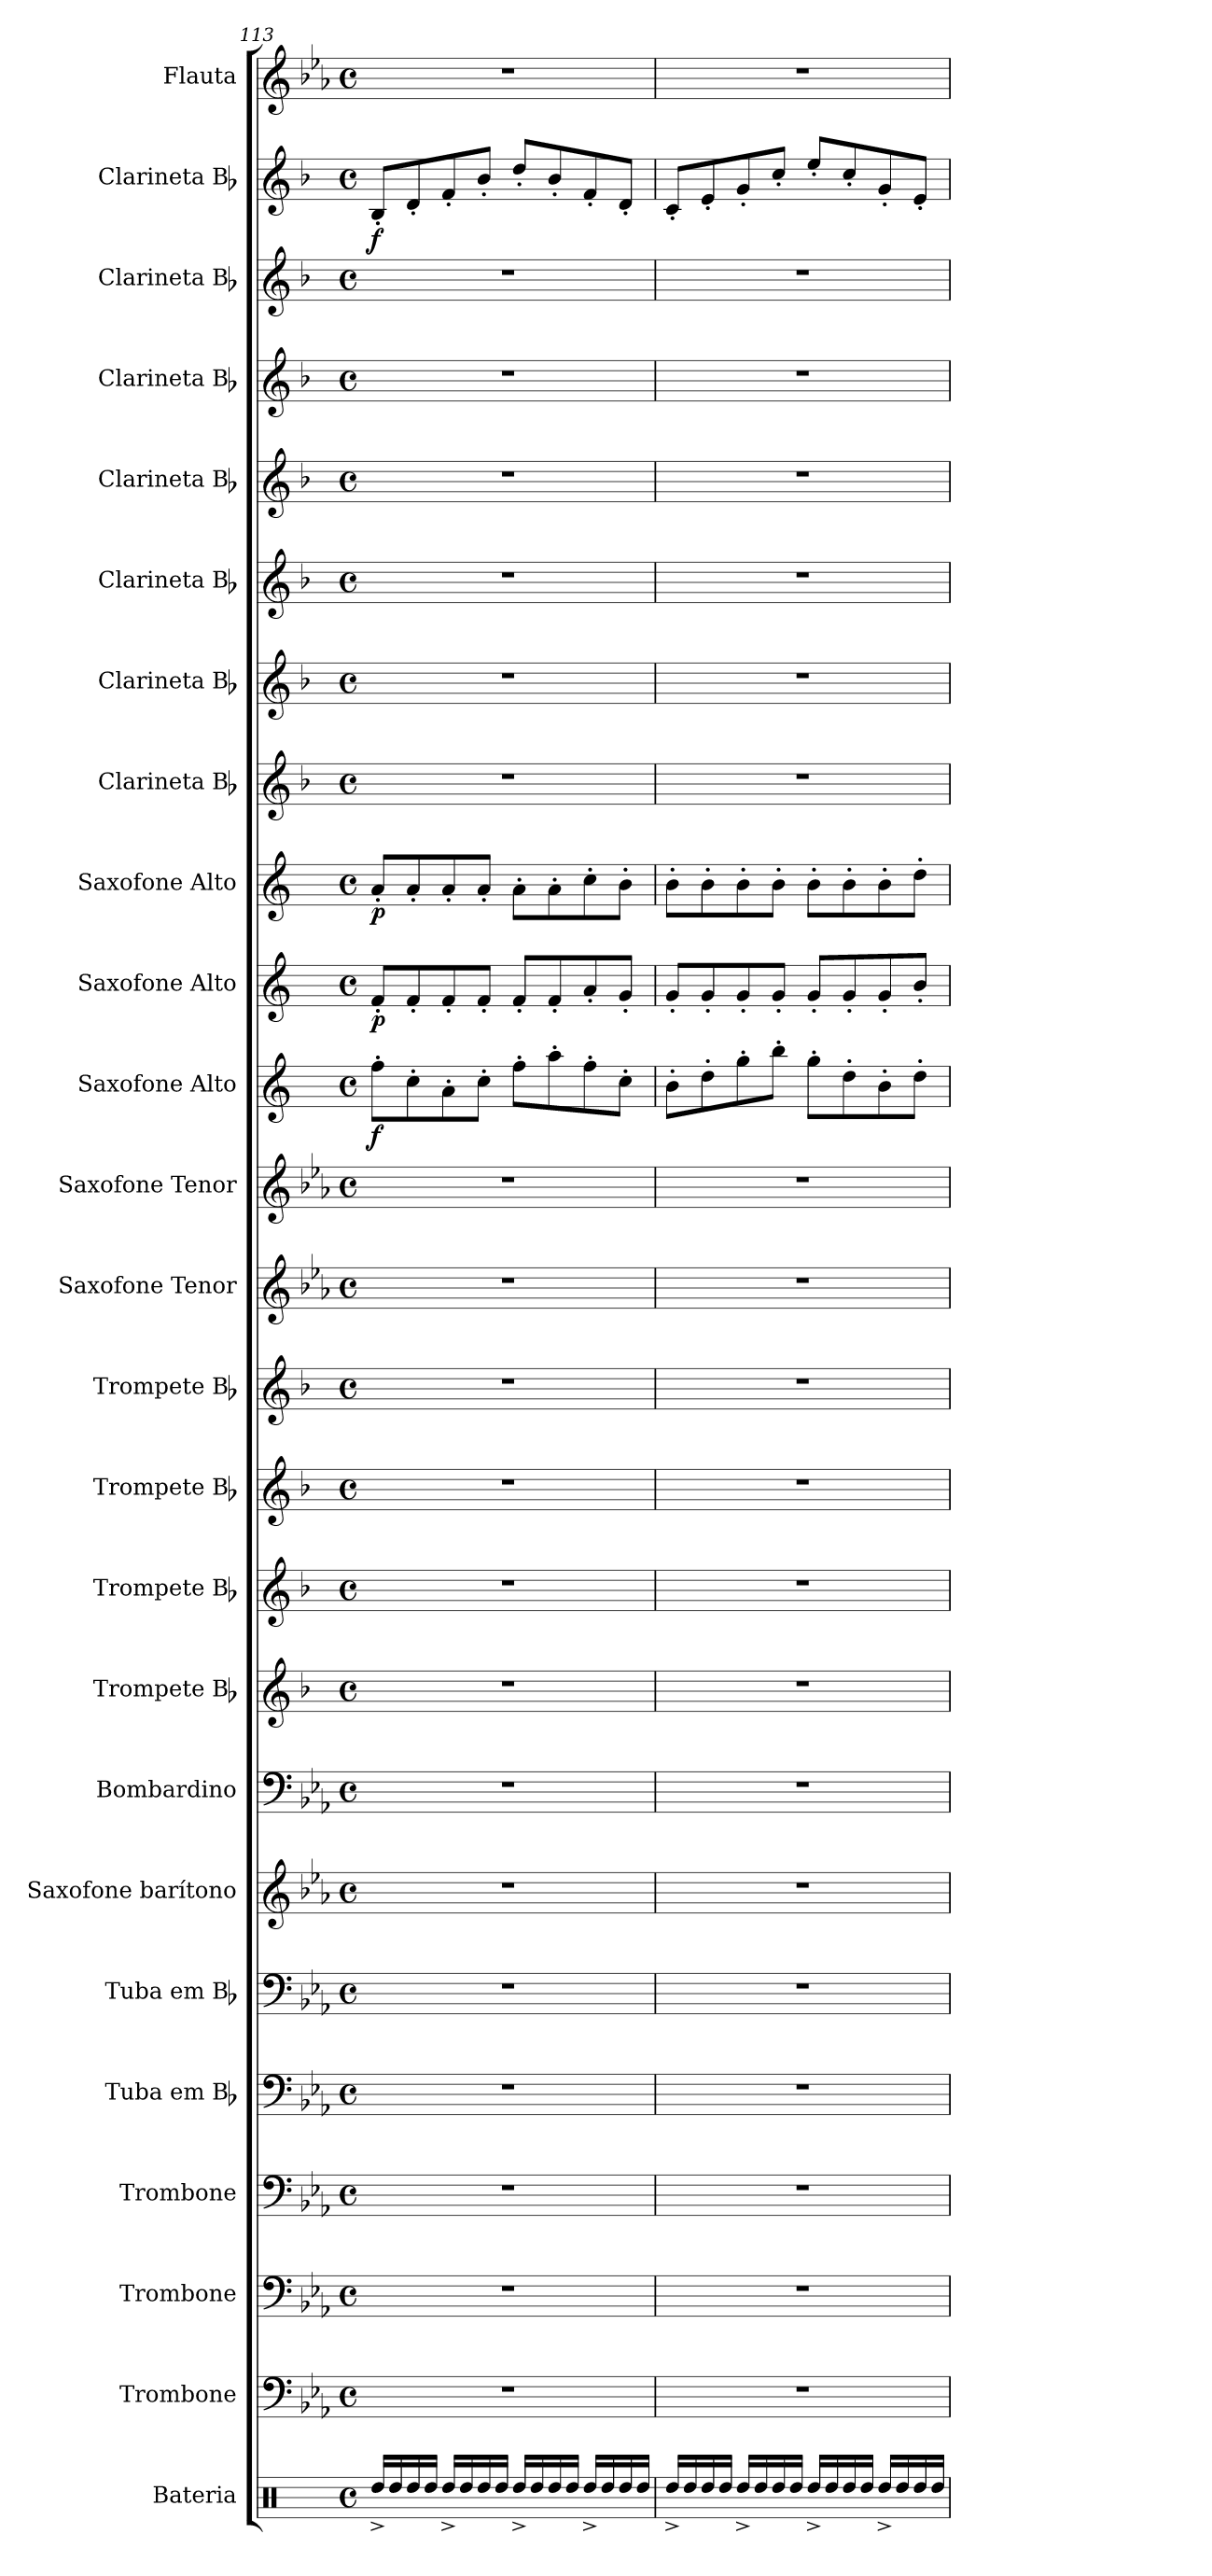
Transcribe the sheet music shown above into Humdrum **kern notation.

**kern	**kern	**kern	**kern	**kern	**kern	**kern	**kern	**kern	**kern	**kern	**kern	**kern	**kern	**kern	**dynam	**kern	**dynam	**kern	**dynam	**kern	**kern	**kern	**kern	**kern	**kern	**kern	**dynam	**kern
*part25	*part24	*part23	*part22	*part21	*part20	*part19	*part18	*part17	*part16	*part15	*part14	*part13	*part12	*part11	*part11	*part10	*part10	*part9	*part9	*part8	*part7	*part6	*part5	*part4	*part3	*part2	*part2	*part1
*staff25	*staff24	*staff23	*staff22	*staff21	*staff20	*staff19	*staff18	*staff17	*staff16	*staff15	*staff14	*staff13	*staff12	*staff11	*staff11	*staff10	*staff10	*staff9	*staff9	*staff8	*staff7	*staff6	*staff5	*staff4	*staff3	*staff2	*staff2	*staff1
*I"Bateria	*I"Trombone	*I"Trombone	*I"Trombone	*I"Tuba em Bb	*I"Tuba em Bb	*I"Saxofone barítono	*I"Bombardino	*I"Trompete Bb	*I"Trompete Bb	*I"Trompete Bb	*I"Trompete Bb	*I"Saxofone Tenor	*I"Saxofone Tenor	*I"Saxofone Alto	*	*I"Saxofone Alto	*	*I"Saxofone Alto	*	*I"Clarineta Bb	*I"Clarineta Bb	*I"Clarineta Bb	*I"Clarineta Bb	*I"Clarineta Bb	*I"Clarineta Bb	*I"Clarineta Bb	*	*I"Flauta
*I'Bat.	*I'Tbn.	*I'Tbn.	*I'Tbn.	*I'Tu. Bb	*I'Tu. Bb	*	*I'Bomb.	*I'Tpt. Bb	*I'Tpt. Bb	*I'Tpt. Bb	*I'Tpt. Bb	*I'Sax. Tn.	*I'Sax. Tn.	*	*	*	*	*	*	*I'Cl. Bb	*I'Cl. Bb	*I'Cl. Bb	*I'Cl. Bb	*I'Cl. Bb	*I'Cl. Bb	*I'Cl. Bb	*	*I'Fl.
*clefX	*clefF4	*clefF4	*clefF4	*clefF4	*clefF4	*clefG2	*clefF4	*clefG2	*clefG2	*clefG2	*clefG2	*clefG2	*clefG2	*clefG2	*	*clefG2	*	*clefG2	*	*clefG2	*clefG2	*clefG2	*clefG2	*clefG2	*clefG2	*clefG2	*	*clefG2
*	*	*	*	*	*	*ITrd12c21	*	*ITrd1c2	*ITrd1c2	*ITrd1c2	*ITrd1c2	*ITrd8c14	*ITrd8c14	*ITrd5c9	*	*ITrd5c9	*	*ITrd5c9	*	*ITrd1c2	*ITrd1c2	*ITrd1c2	*ITrd1c2	*ITrd1c2	*ITrd1c2	*ITrd1c2	*	*
*k[]	*k[b-e-a-]	*k[b-e-a-]	*k[b-e-a-]	*k[b-e-a-]	*k[b-e-a-]	*k[b-e-a-]	*k[b-e-a-]	*k[b-e-a-]	*k[b-e-a-]	*k[b-e-a-]	*k[b-e-a-]	*k[b-e-a-]	*k[b-e-a-]	*k[b-e-a-]	*	*k[b-e-a-]	*	*k[b-e-a-]	*	*k[b-e-a-]	*k[b-e-a-]	*k[b-e-a-]	*k[b-e-a-]	*k[b-e-a-]	*k[b-e-a-]	*k[b-e-a-]	*	*k[b-e-a-]
*M4/4	*M4/4	*M4/4	*M4/4	*M4/4	*M4/4	*M4/4	*M4/4	*M4/4	*M4/4	*M4/4	*M4/4	*M4/4	*M4/4	*M4/4	*	*M4/4	*	*M4/4	*	*M4/4	*M4/4	*M4/4	*M4/4	*M4/4	*M4/4	*M4/4	*	*M4/4
*met(c)	*met(c)	*met(c)	*met(c)	*met(c)	*met(c)	*met(c)	*met(c)	*met(c)	*met(c)	*met(c)	*met(c)	*met(c)	*met(c)	*met(c)	*	*met(c)	*	*met(c)	*	*met(c)	*met(c)	*met(c)	*met(c)	*met(c)	*met(c)	*met(c)	*	*met(c)
=113	=113	=113	=113	=113	=113	=113	=113	=113	=113	=113	=113	=113	=113	=113	=113	=113	=113	=113	=113	=113	=113	=113	=113	=113	=113	=113	=113	=113
!	!	!	!	!	!	!	!	!	!	!	!	!	!	!	!LO:DY:b	!	!LO:DY:b	!	!LO:DY:b	!	!	!	!	!	!	!	!LO:DY:b	!
16Rdd^/LL	1r	1r	1r	1r	1r	1r	1r	1r	1r	1r	1r	1r	1r	8a-'\L	f	8A-'/L	p	8c'/L	p	1r	1r	1r	1r	1r	1r	8A-'/L	f	1r
16Rdd/	.	.	.	.	.	.	.	.	.	.	.	.	.	.	.	.	.	.	.	.	.	.	.	.	.	.	.	.
16Rdd/	.	.	.	.	.	.	.	.	.	.	.	.	.	8e-'\	.	8A-'/	.	8c'/	.	.	.	.	.	.	.	8c'/	.	.
16Rdd/JJ	.	.	.	.	.	.	.	.	.	.	.	.	.	.	.	.	.	.	.	.	.	.	.	.	.	.	.	.
16Rdd^/LL	.	.	.	.	.	.	.	.	.	.	.	.	.	8c'\	.	8A-'/	.	8c'/	.	.	.	.	.	.	.	8e-'/	.	.
16Rdd/	.	.	.	.	.	.	.	.	.	.	.	.	.	.	.	.	.	.	.	.	.	.	.	.	.	.	.	.
16Rdd/	.	.	.	.	.	.	.	.	.	.	.	.	.	8e-'\J	.	8A-'/J	.	8c'/J	.	.	.	.	.	.	.	8a-'/J	.	.
16Rdd/JJ	.	.	.	.	.	.	.	.	.	.	.	.	.	.	.	.	.	.	.	.	.	.	.	.	.	.	.	.
16Rdd^/LL	.	.	.	.	.	.	.	.	.	.	.	.	.	8a-'\L	.	8A-'/L	.	8c'\L	.	.	.	.	.	.	.	8cc'/L	.	.
16Rdd/	.	.	.	.	.	.	.	.	.	.	.	.	.	.	.	.	.	.	.	.	.	.	.	.	.	.	.	.
16Rdd/	.	.	.	.	.	.	.	.	.	.	.	.	.	8cc'\	.	8A-'/	.	8c'\	.	.	.	.	.	.	.	8a-'/	.	.
16Rdd/JJ	.	.	.	.	.	.	.	.	.	.	.	.	.	.	.	.	.	.	.	.	.	.	.	.	.	.	.	.
16Rdd^/LL	.	.	.	.	.	.	.	.	.	.	.	.	.	8a-'\	.	8c'/	.	8e-'\	.	.	.	.	.	.	.	8e-'/	.	.
16Rdd/	.	.	.	.	.	.	.	.	.	.	.	.	.	.	.	.	.	.	.	.	.	.	.	.	.	.	.	.
16Rdd/	.	.	.	.	.	.	.	.	.	.	.	.	.	8e-'\J	.	8B-'/J	.	8d'\J	.	.	.	.	.	.	.	8c'/J	.	.
16Rdd/JJ	.	.	.	.	.	.	.	.	.	.	.	.	.	.	.	.	.	.	.	.	.	.	.	.	.	.	.	.
!!LO:PB:g=z
=114	=114	=114	=114	=114	=114	=114	=114	=114	=114	=114	=114	=114	=114	=114	=114	=114	=114	=114	=114	=114	=114	=114	=114	=114	=114	=114	=114	=114
16Rdd^/LL	1r	1r	1r	1r	1r	1r	1r	1r	1r	1r	1r	1r	1r	8d'\L	.	8B-'/L	.	8d'\L	.	1r	1r	1r	1r	1r	1r	8B-'/L	.	1r
16Rdd/	.	.	.	.	.	.	.	.	.	.	.	.	.	.	.	.	.	.	.	.	.	.	.	.	.	.	.	.
16Rdd/	.	.	.	.	.	.	.	.	.	.	.	.	.	8f'\	.	8B-'/	.	8d'\	.	.	.	.	.	.	.	8d'/	.	.
16Rdd/JJ	.	.	.	.	.	.	.	.	.	.	.	.	.	.	.	.	.	.	.	.	.	.	.	.	.	.	.	.
16Rdd^/LL	.	.	.	.	.	.	.	.	.	.	.	.	.	8b-'\	.	8B-'/	.	8d'\	.	.	.	.	.	.	.	8f'/	.	.
16Rdd/	.	.	.	.	.	.	.	.	.	.	.	.	.	.	.	.	.	.	.	.	.	.	.	.	.	.	.	.
16Rdd/	.	.	.	.	.	.	.	.	.	.	.	.	.	8dd'\J	.	8B-'/J	.	8d'\J	.	.	.	.	.	.	.	8b-'/J	.	.
16Rdd/JJ	.	.	.	.	.	.	.	.	.	.	.	.	.	.	.	.	.	.	.	.	.	.	.	.	.	.	.	.
16Rdd^/LL	.	.	.	.	.	.	.	.	.	.	.	.	.	8b-'\L	.	8B-'/L	.	8d'\L	.	.	.	.	.	.	.	8dd'/L	.	.
16Rdd/	.	.	.	.	.	.	.	.	.	.	.	.	.	.	.	.	.	.	.	.	.	.	.	.	.	.	.	.
16Rdd/	.	.	.	.	.	.	.	.	.	.	.	.	.	8f'\	.	8B-'/	.	8d'\	.	.	.	.	.	.	.	8b-'/	.	.
16Rdd/JJ	.	.	.	.	.	.	.	.	.	.	.	.	.	.	.	.	.	.	.	.	.	.	.	.	.	.	.	.
16Rdd^/LL	.	.	.	.	.	.	.	.	.	.	.	.	.	8d'\	.	8B-'/	.	8d'\	.	.	.	.	.	.	.	8f'/	.	.
16Rdd/	.	.	.	.	.	.	.	.	.	.	.	.	.	.	.	.	.	.	.	.	.	.	.	.	.	.	.	.
16Rdd/	.	.	.	.	.	.	.	.	.	.	.	.	.	8f'\J	.	8d'/J	.	8f'\J	.	.	.	.	.	.	.	8d'/J	.	.
16Rdd/JJ	.	.	.	.	.	.	.	.	.	.	.	.	.	.	.	.	.	.	.	.	.	.	.	.	.	.	.	.
=	=	=	=	=	=	=	=	=	=	=	=	=	=	=	=	=	=	=	=	=	=	=	=	=	=	=	=	=
*-	*-	*-	*-	*-	*-	*-	*-	*-	*-	*-	*-	*-	*-	*-	*-	*-	*-	*-	*-	*-	*-	*-	*-	*-	*-	*-	*-	*-
